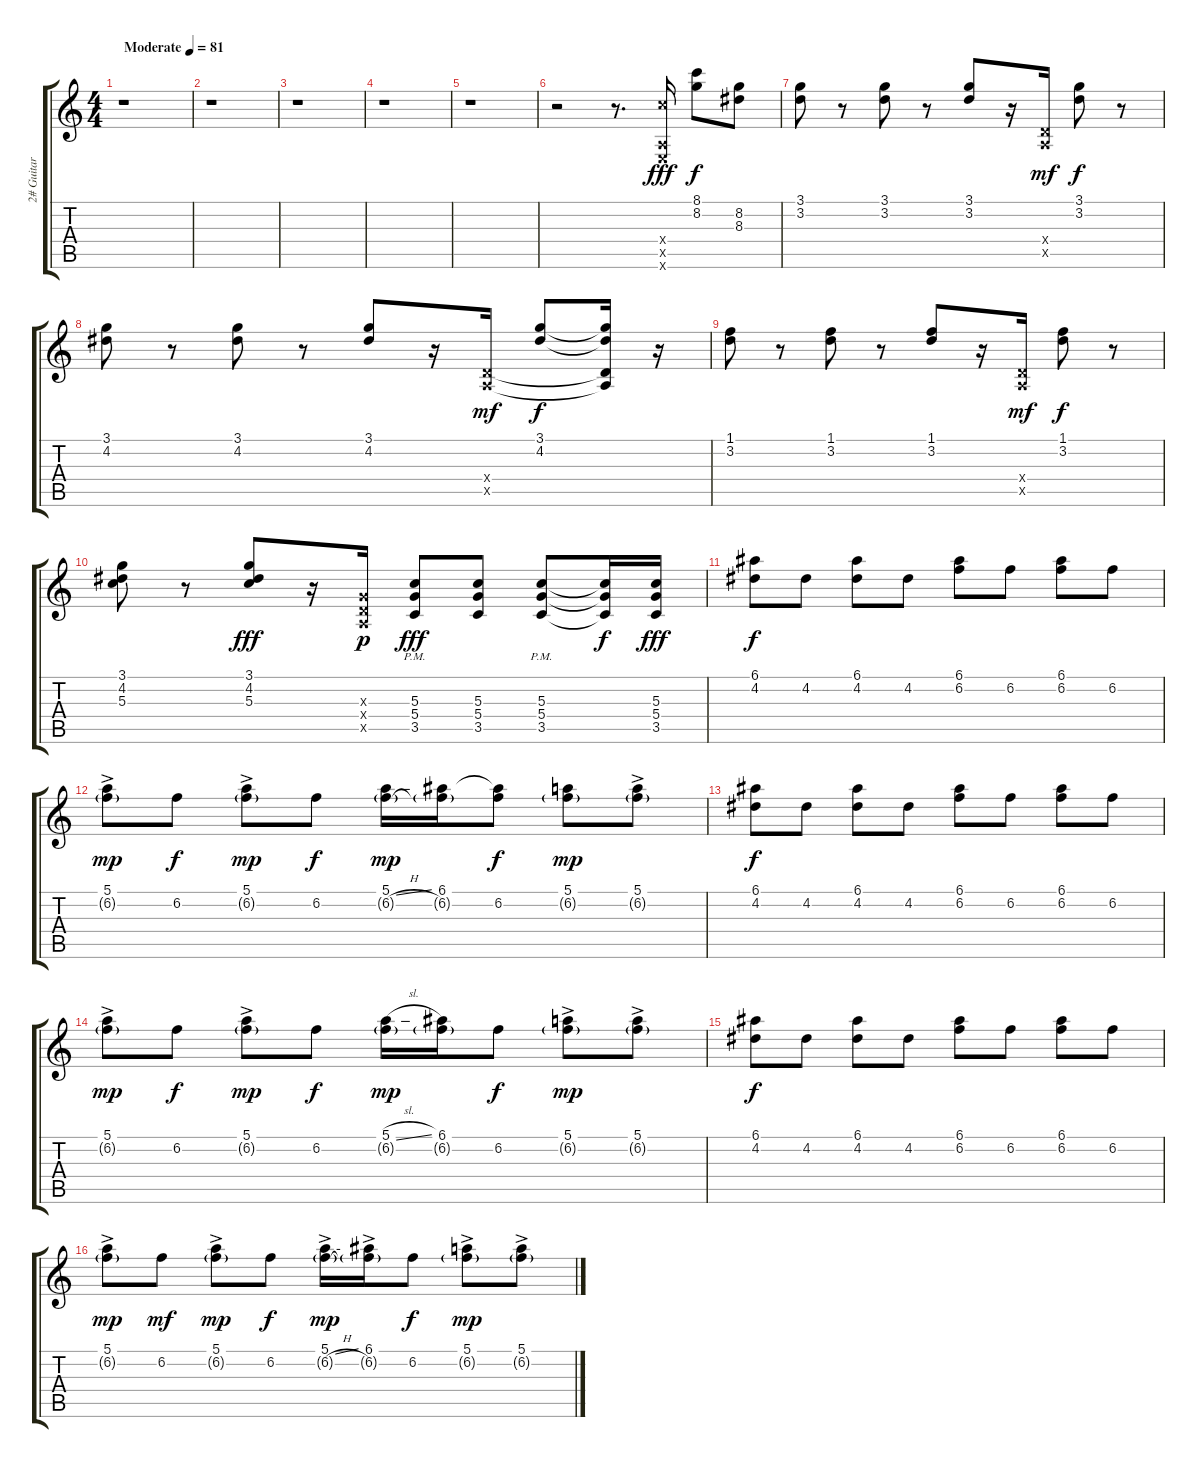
\track ("2# Guitar" "2# Guitar") {instrument distortionguitar}
\staff {score tabs}
\tuning (E4 B3 G3 D3 A2 E2) {hide}
\ts (4 4)
\tempo (81 "Moderate")
\clef g2
\ks c
r.1{dy fff instrument distortionguitar} |
r.1 |
r.1 |
r.1 |
r.1 |
r.2 r.8{d} (10.4{x} 0.5{x} 0.6{x}).16 (8.1 8.2).8{dy f} (8.2 8.3).8 |
(3.1 3.2).8 r.8 (3.1 3.2).8 r.8 (3.1 3.2).8 r.16 (0.4{x} 0.5{x}).16{dy mf} (3.1 3.2).8{dy f} r.8 |
(3.1 4.2).8 r.8 (3.1 4.2).8 r.8 (3.1 4.2).8 r.16 (0.4{x} 0.5{x}).16{dy mf} (3.1 4.2).8{dy f} (3.1{t} 4.2{t} 0.4{t} 0.5{t}).16 r.16 |
(1.1 3.2).8 r.8 (1.1 3.2).8 r.8 (1.1 3.2).8 r.16 (0.4{x} 0.5{x}).16{dy mf} (1.1 3.2).8{dy f} r.8 |
(3.1 4.2 5.3).8 r.8 (3.1 4.2 5.3).8{dy fff} r.16 (0.3{x} 0.4{x} 0.5{x}).16{dy p} (5.3 5.4 3.5{pm}).8{dy fff} (5.3 5.4 3.5).8 (5.3 5.4 3.5{pm}).8 (5.3{t} 5.4{t} 3.5{t}).16{dy f} (5.3 5.4 3.5).16{dy fff} |
(6.1 4.2).8{dy f} 4.2.8 (6.1 4.2).8 4.2.8 (6.1 6.2).8 6.2.8 (6.1 6.2).8 6.2.8 |
(5.1{ac} 6.2{g}).8{dy mp} 6.2.8{dy f} (5.1{ac} 6.2{g}).8{dy mp} 6.2.8{dy f} (5.1{ss} 6.2{h g}).16{dy mp} (6.1 6.2{g}).16 (6.1{t} 6.2).8{dy f} (5.1 6.2{g}).8{dy mp} (5.1{ac} 6.2{g}).8 |
(6.1 4.2).8{dy f} 4.2.8 (6.1 4.2).8 4.2.8 (6.1 6.2).8 6.2.8 (6.1 6.2).8 6.2.8 |
(5.1{ac} 6.2{g}).8{dy mp} 6.2.8{dy f} (5.1{ac} 6.2{g}).8{dy mp} 6.2.8{dy f} (5.1{sl} 6.2{g}).16{dy mp} (6.1 6.2{g}).16 6.2.8{dy f} (5.1{ac} 6.2{g}).8{dy mp} (5.1{ac} 6.2{g}).8 |
(6.1 4.2).8{dy f} 4.2.8 (6.1 4.2).8 4.2.8 (6.1 6.2).8 6.2.8 (6.1 6.2).8 6.2.8 |
(5.1{ac} 6.2{g}).8{dy mp} 6.2.8{dy mf} (5.1{ac} 6.2{g}).8{dy mp} 6.2.8{dy f} (5.1{ss ac} 6.2{h g}).16{dy mp} (6.1{ac} 6.2{g}).16 6.2.8{dy f} (5.1{ac} 6.2{g}).8{dy mp} (5.1{ac} 6.2{g}).8
